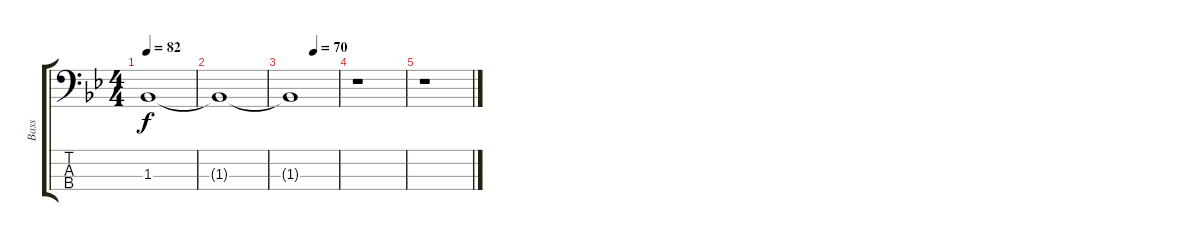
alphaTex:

\track ("Bass" "Bass") {instrument electricbassfinger}
\staff {score tabs}
\tuning (G2 D2 A1 E1) {hide}
\ts (4 4)
\tempo 82
\clef f4
\ks bb
1.3.1{dy f} |
1.3{t}.1 |
\tempo (70 0.5)
1.3{t}.1 |
r.1 |
r.1
